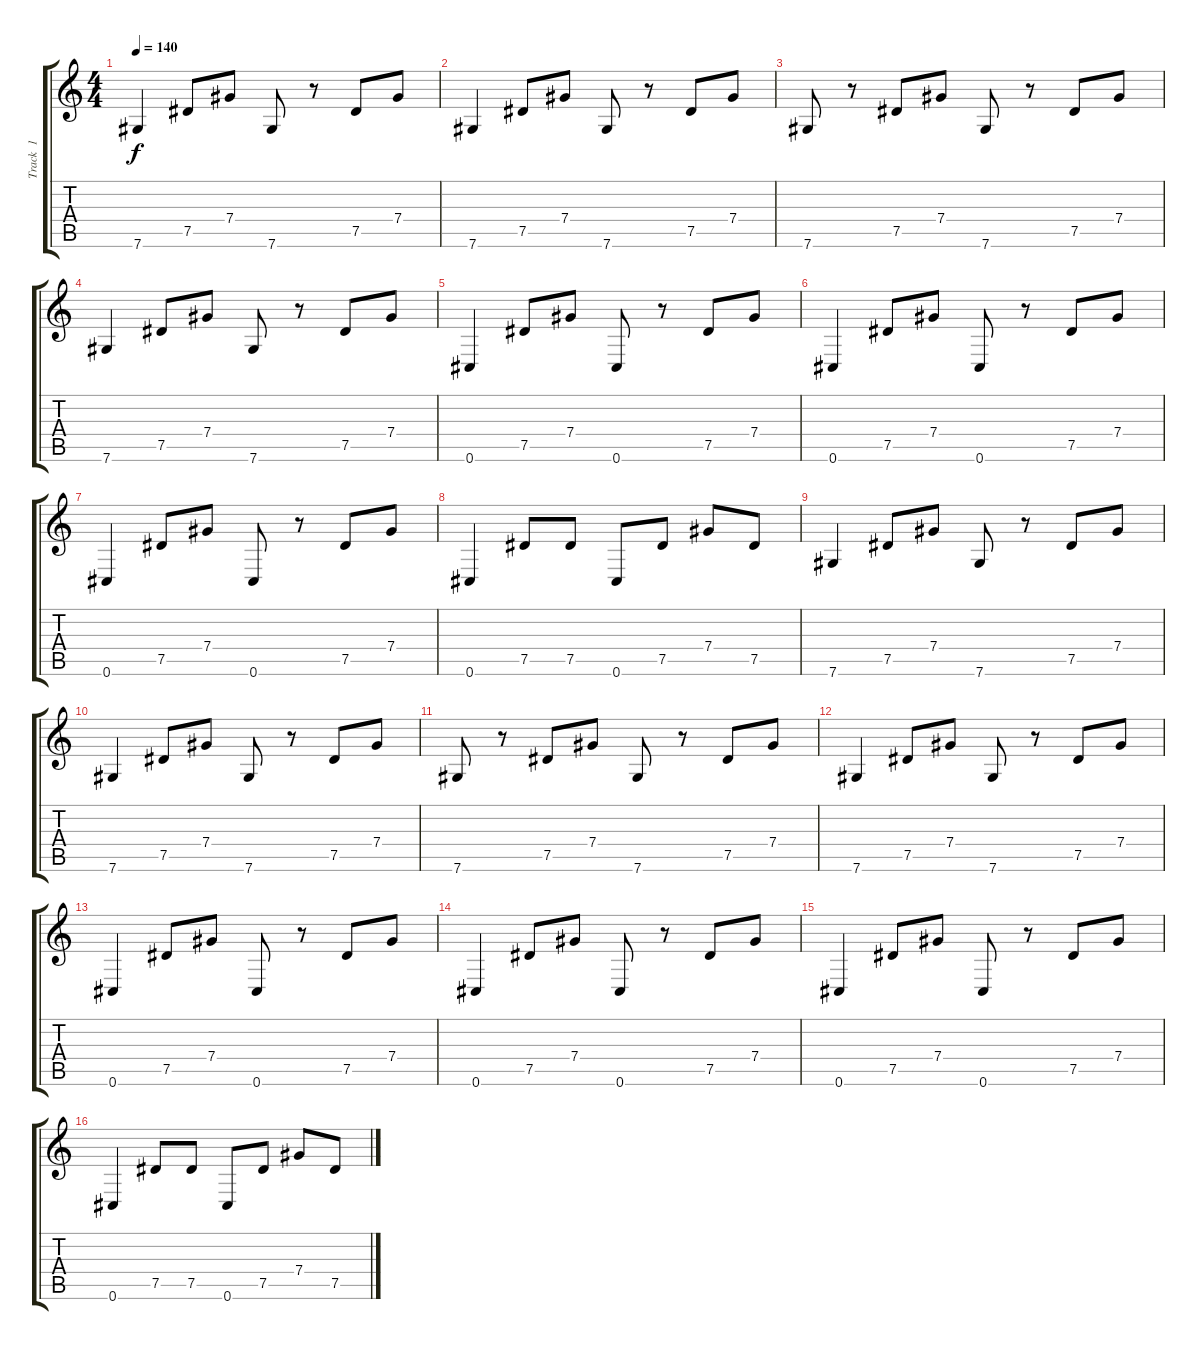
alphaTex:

\track ("Track  1" "Track  1") {instrument acousticguitarsteel}
\staff {score tabs}
\tuning (Eb4 Bb3 F3 Db3 Ab2 Db2) {hide}
\ts (4 4)
\tempo 140
\clef g2
\ks c
7.6.4{dy f} 7.5.8 7.4.8 7.6.8 r.8 7.5.8 7.4.8 |
7.6.4 7.5.8 7.4.8 7.6.8 r.8 7.5.8 7.4.8 |
7.6.8 r.8 7.5.8 7.4.8 7.6.8 r.8 7.5.8 7.4.8 |
7.6.4 7.5.8 7.4.8 7.6.8 r.8 7.5.8 7.4.8 |
0.6.4 7.5.8 7.4.8 0.6.8 r.8 7.5.8 7.4.8 |
0.6.4 7.5.8 7.4.8 0.6.8 r.8 7.5.8 7.4.8 |
0.6.4 7.5.8 7.4.8 0.6.8 r.8 7.5.8 7.4.8 |
0.6.4 7.5.8 7.5.8 0.6.8 7.5.8 7.4.8 7.5.8 |
7.6.4 7.5.8 7.4.8 7.6.8 r.8 7.5.8 7.4.8 |
7.6.4 7.5.8 7.4.8 7.6.8 r.8 7.5.8 7.4.8 |
7.6.8 r.8 7.5.8 7.4.8 7.6.8 r.8 7.5.8 7.4.8 |
7.6.4 7.5.8 7.4.8 7.6.8 r.8 7.5.8 7.4.8 |
0.6.4 7.5.8 7.4.8 0.6.8 r.8 7.5.8 7.4.8 |
0.6.4 7.5.8 7.4.8 0.6.8 r.8 7.5.8 7.4.8 |
0.6.4 7.5.8 7.4.8 0.6.8 r.8 7.5.8 7.4.8 |
0.6.4 7.5.8 7.5.8 0.6.8 7.5.8 7.4.8 7.5.8
